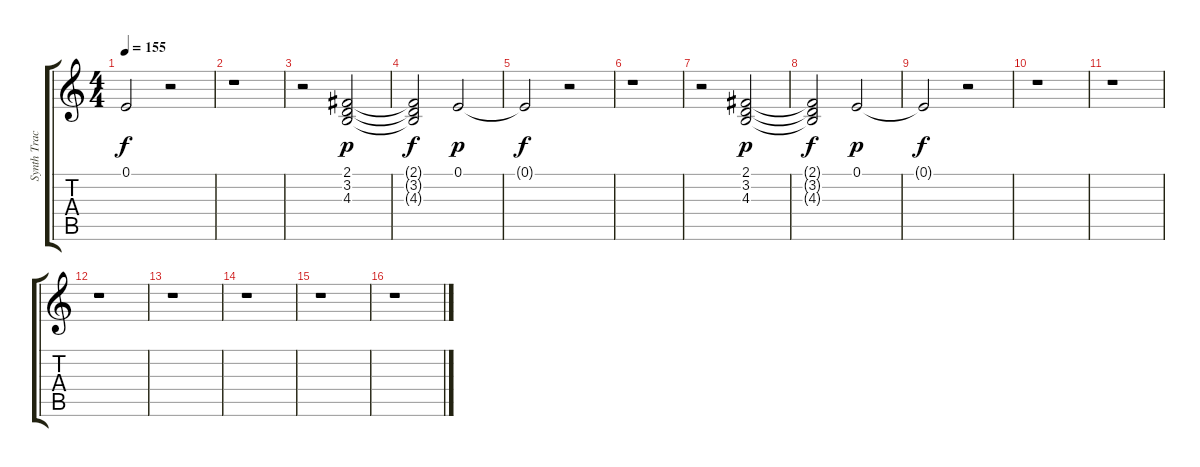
\track ("Synth Track (ignore)" "Synth Trac") {instrument choiraahs}
\staff {score tabs}
\tuning (E4 B3 G3 D3 A2 E2) {hide}
\ts (4 4)
\tempo 155
\clef g2
\ks c
0.1{t}.2{dy f} r.2 |
r.1 |
r.2 (2.1 3.2 4.3).2{dy p} |
(2.1{t} 3.2{t} 4.3{t}).2{dy f} 0.1.2{dy p} |
0.1{t}.2{dy f} r.2 |
r.1 |
r.2 (2.1 3.2 4.3).2{dy p} |
(2.1{t} 3.2{t} 4.3{t}).2{dy f} 0.1.2{dy p} |
0.1{t}.2{dy f} r.2 |
r.1 |
r.1 |
r.1 |
r.1 |
r.1 |
r.1 |
r.1
